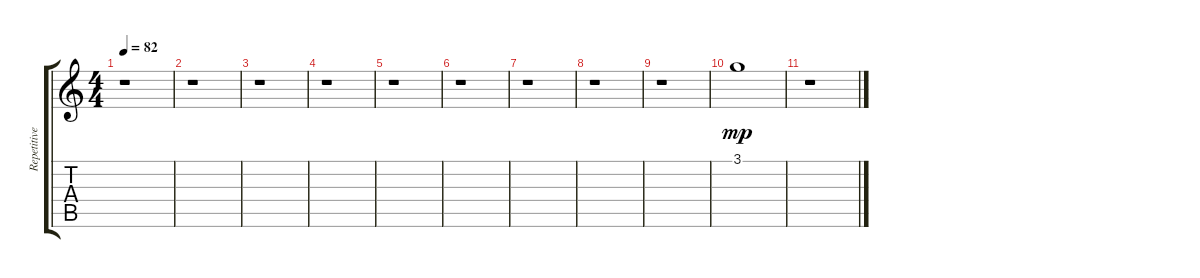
\track ("Repetitive E" "Repetitive") {instrument electricguitarjazz}
\staff {score tabs}
\tuning (E4 B3 G3 D3 A2 E2) {hide}
\ts (4 4)
\tempo 82
\clef g2
\ks c
r.1{dy mp} |
r.1 |
r.1 |
r.1 |
r.1 |
r.1 |
r.1 |
r.1 |
r.1 |
3.1.1 |
r.1
